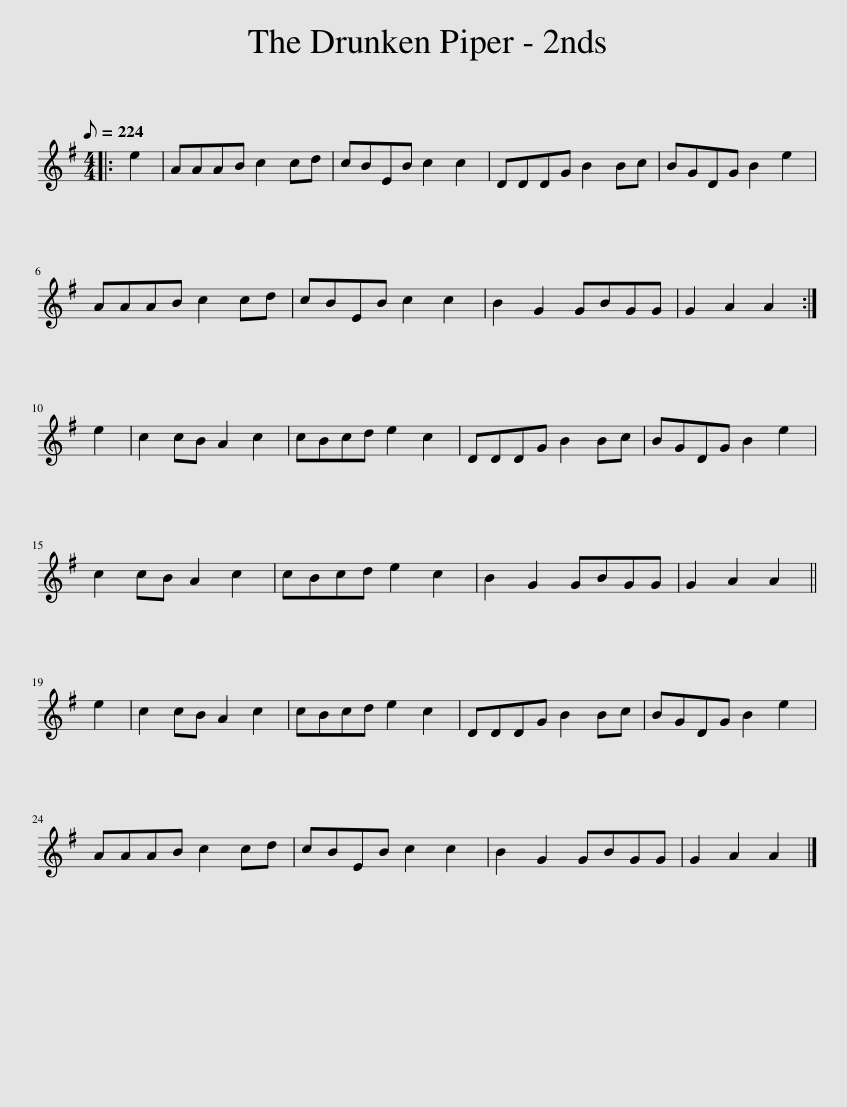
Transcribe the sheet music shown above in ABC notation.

X:1
L:1/8
Q:1/8=224
M:4/4
I:linebreak $
K:G
V:1 treble
V:1
|: e2 | AAAB c2 cd | cBEB c2 c2 | DDDG B2 Bc | BGDG B2 e2 |$ %5
 AAAB c2 cd | cBEB c2 c2 | B2 G2 GBGG | G2 A2 A2 :|$ e2 | %10
 c2 cB A2 c2 | cBcd e2 c2 | DDDG B2 Bc | BGDG B2 e2 |$ c2 cB A2 c2 | %15
 cBcd e2 c2 | B2 G2 GBGG | G2 A2 A2 ||$ e2 | c2 cB A2 c2 | %20
 cBcd e2 c2 | DDDG B2 Bc | BGDG B2 e2 |$ AAAB c2 cd | cBEB c2 c2 | %25
 B2 G2 GBGG | G2 A2 A2 |] %27
